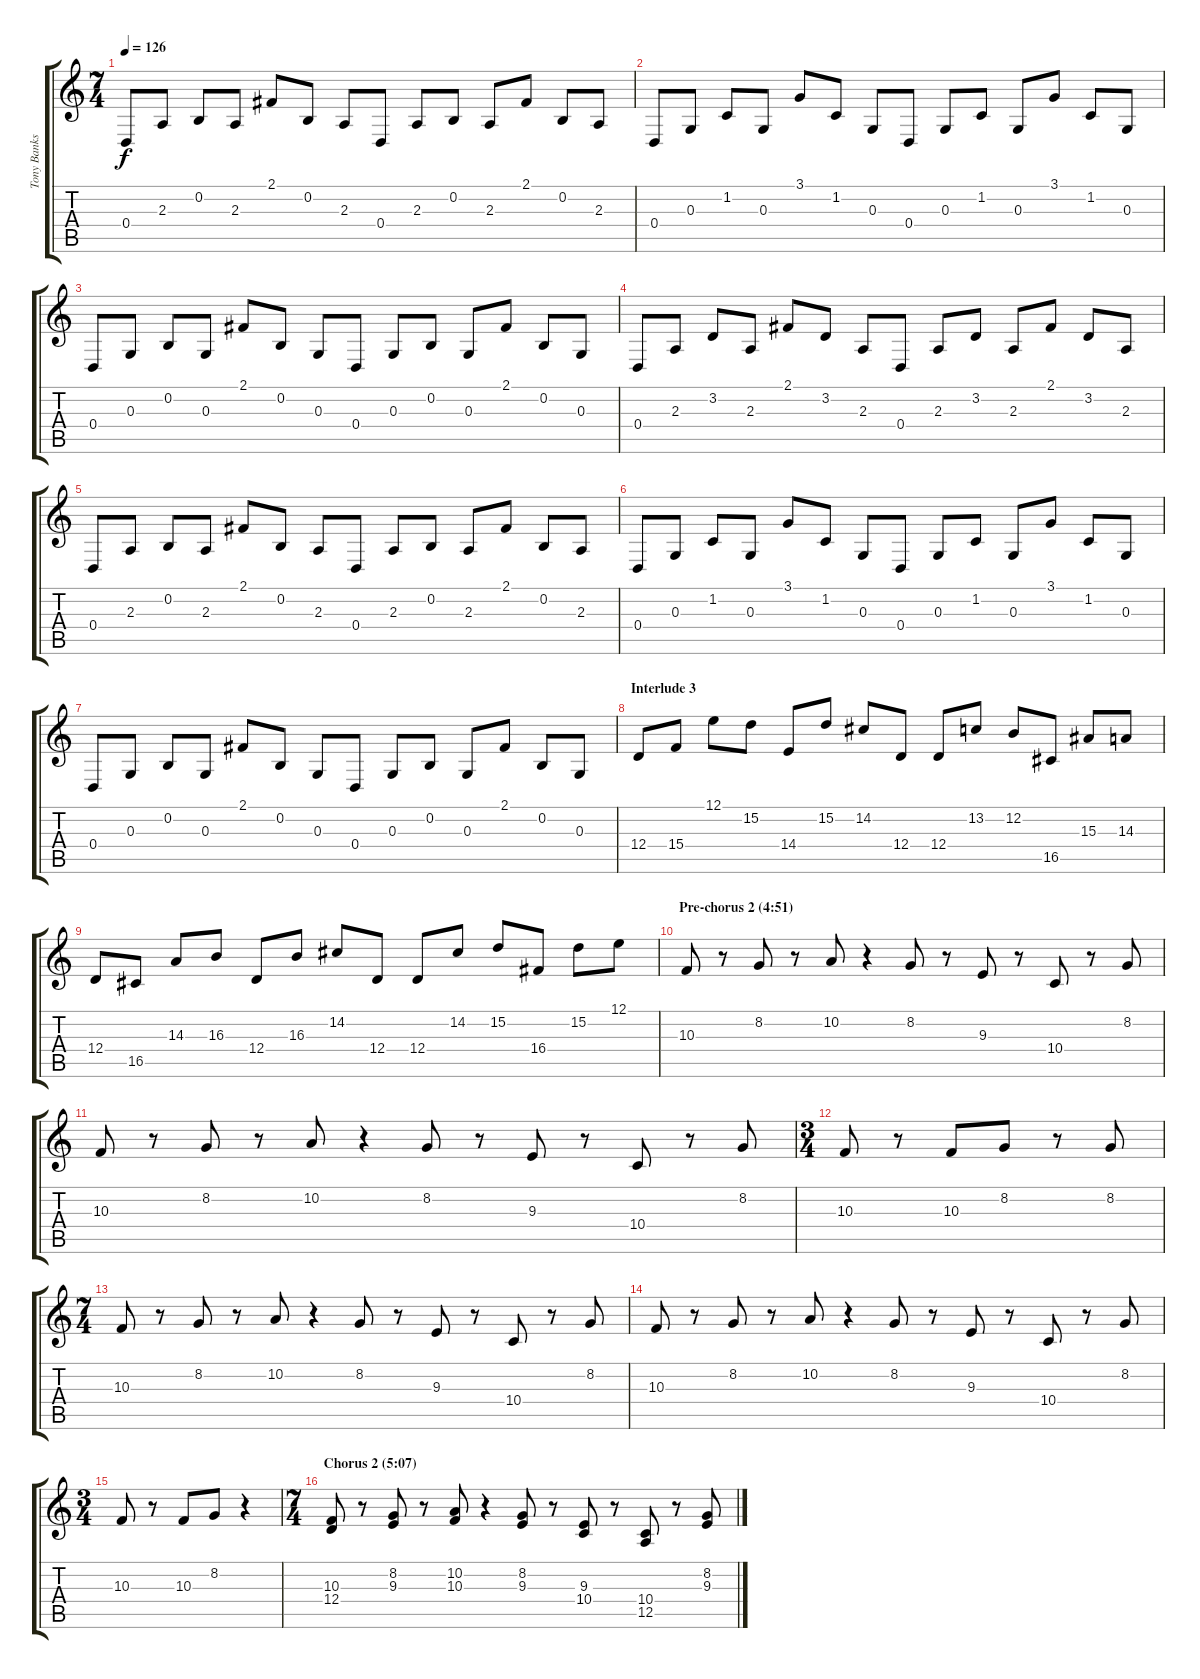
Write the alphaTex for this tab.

\track ("Tony Banks (keyboard)" "Tony Banks") {instrument pad3polysynth}
\staff {score tabs}
\tuning (E4 B3 G3 D3 A2 E2) {hide}
\ts (7 4)
\tempo 126
\clef g2
\ks c
0.4.8{dy f} 2.3.8 0.2.8 2.3.8 2.1.8 0.2.8 2.3.8 0.4.8 2.3.8 0.2.8 2.3.8 2.1.8 0.2.8 2.3.8 |
0.4.8 0.3.8 1.2.8 0.3.8 3.1.8 1.2.8 0.3.8 0.4.8 0.3.8 1.2.8 0.3.8 3.1.8 1.2.8 0.3.8 |
0.4.8 0.3.8 0.2.8 0.3.8 2.1.8 0.2.8 0.3.8 0.4.8 0.3.8 0.2.8 0.3.8 2.1.8 0.2.8 0.3.8 |
0.4.8 2.3.8 3.2.8 2.3.8 2.1.8 3.2.8 2.3.8 0.4.8 2.3.8 3.2.8 2.3.8 2.1.8 3.2.8 2.3.8 |
0.4.8 2.3.8 0.2.8 2.3.8 2.1.8 0.2.8 2.3.8 0.4.8 2.3.8 0.2.8 2.3.8 2.1.8 0.2.8 2.3.8 |
0.4.8 0.3.8 1.2.8 0.3.8 3.1.8 1.2.8 0.3.8 0.4.8 0.3.8 1.2.8 0.3.8 3.1.8 1.2.8 0.3.8 |
0.4.8 0.3.8 0.2.8 0.3.8 2.1.8 0.2.8 0.3.8 0.4.8 0.3.8 0.2.8 0.3.8 2.1.8 0.2.8 0.3.8 |
\section ("" "Interlude 3")
12.4.8 15.4.8 12.1.8 15.2.8 14.4.8 15.2.8 14.2.8 12.4.8 12.4.8 13.2.8 12.2.8 16.5.8 15.3.8 14.3.8 |
12.4.8 16.5.8 14.3.8 16.3.8 12.4.8 16.3.8 14.2.8 12.4.8 12.4.8 14.2.8 15.2.8 16.4.8 15.2.8 12.1.8 |
\section ("" "Pre-chorus 2 (4:51)")
10.3.8 r.8 8.2.8 r.8 10.2.8 r.4 8.2.8 r.8 9.3.8 r.8 10.4.8 r.8 8.2.8 |
10.3.8 r.8 8.2.8 r.8 10.2.8 r.4 8.2.8 r.8 9.3.8 r.8 10.4.8 r.8 8.2.8 |
\ts (3 4)
10.3.8 r.8 10.3.8 8.2.8 r.8 8.2.8 |
\ts (7 4)
10.3.8 r.8 8.2.8 r.8 10.2.8 r.4 8.2.8 r.8 9.3.8 r.8 10.4.8 r.8 8.2.8 |
10.3.8 r.8 8.2.8 r.8 10.2.8 r.4 8.2.8 r.8 9.3.8 r.8 10.4.8 r.8 8.2.8 |
\ts (3 4)
10.3.8 r.8 10.3.8 8.2.8 r.4 |
\ts (7 4)
\section ("" "Chorus 2 (5:07)")
(10.3 12.4).8 r.8 (8.2 9.3).8 r.8 (10.2 10.3).8 r.4 (8.2 9.3).8 r.8 (9.3 10.4).8 r.8 (10.4 12.5).8 r.8 (8.2 9.3).8
